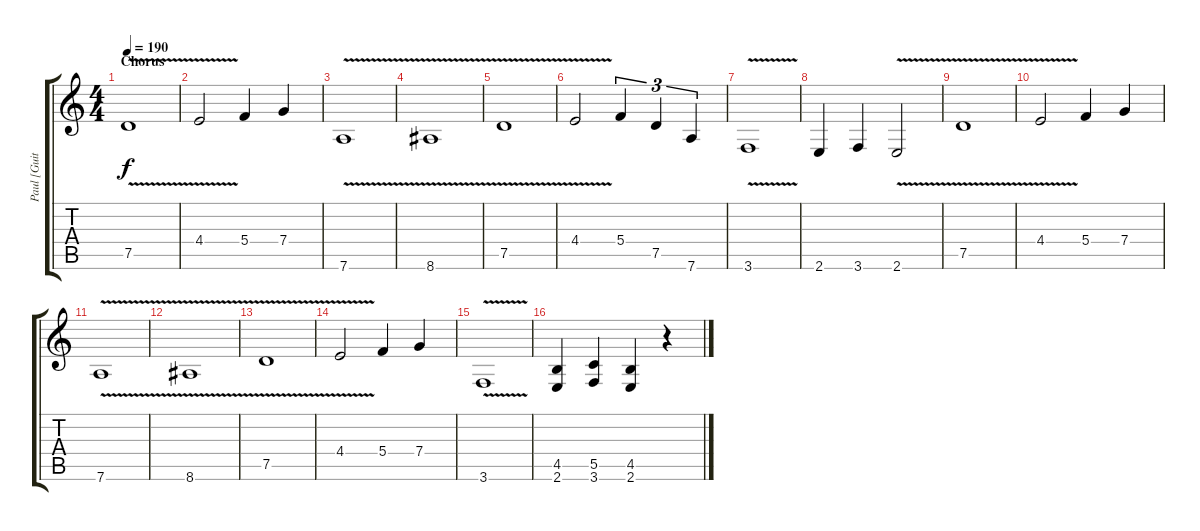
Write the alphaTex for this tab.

\track ("Paul [Guitar]" "Paul [Guit") {instrument distortionguitar}
\staff {score tabs}
\tuning (D4 A3 F3 C3 G2 D2) {hide}
\ts (4 4)
\section ("" "Chorus")
\tempo 190
\clef g2
\ks c
7.5{v}.1{dy f} |
4.4{v}.2 5.4.4 7.4.4 |
7.6{v}.1 |
8.6{v}.1 |
7.5{v}.1 |
4.4{v}.2 5.4.4{tu (3 2)} 7.5.4{tu (3 2)} 7.6.4{tu (3 2)} |
3.6{v}.1 |
2.6.4 3.6.4 2.6{v}.2 |
7.5{v}.1 |
4.4{v}.2 5.4.4 7.4.4 |
7.6{v}.1 |
8.6{v}.1 |
7.5{v}.1 |
4.4{v}.2 5.4.4 7.4.4 |
3.6{v}.1 |
(4.5 2.6).4 (5.5 3.6).4 (4.5 2.6).4 r.4
